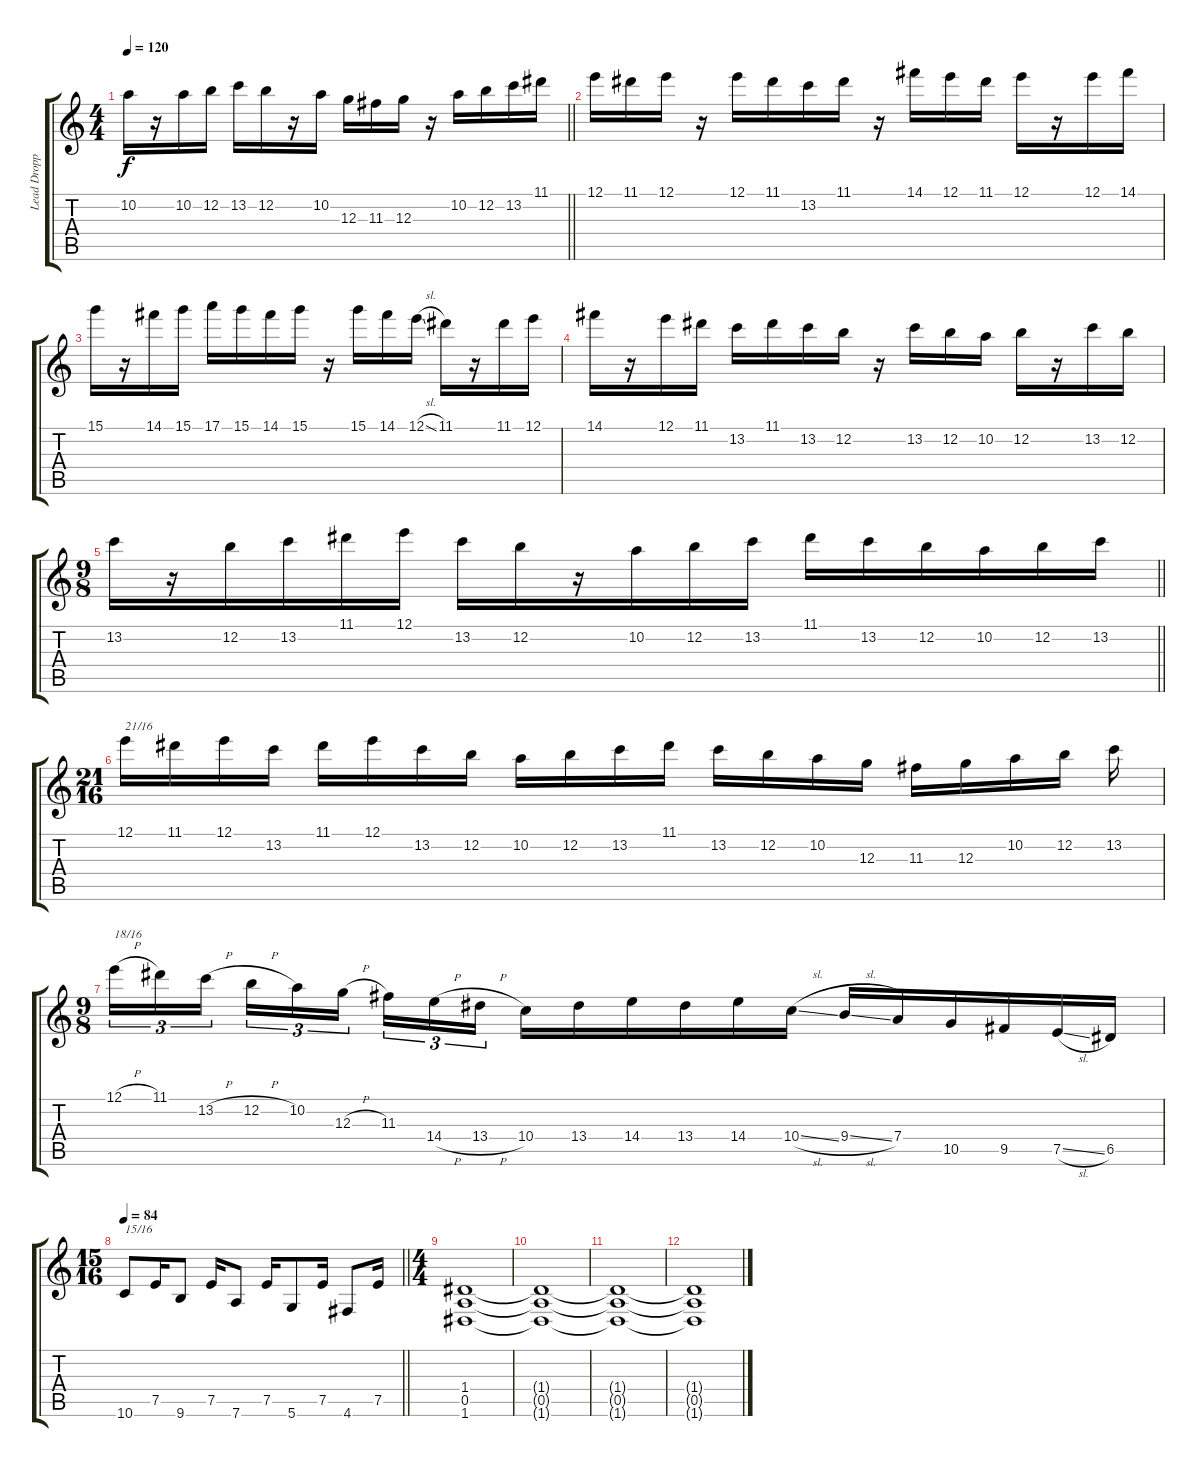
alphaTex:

\track ("Lead Dropped D " "Lead Dropp") {instrument distortionguitar}
\staff {score tabs}
\tuning (E4 B3 G3 D3 A2 D2) {hide}
\ts (4 4)
\tempo 120
\clef g2
\barLineRight lightlight
\ks c
10.2.16{dy f} r.16 10.2.16 12.2.16 13.2.16 12.2.16 r.16 10.2.16 12.3.16 11.3.16 12.3.16 r.16 10.2.16 12.2.16 13.2.16 11.1.16 |
\section ("" "")
12.1.16 11.1.16 12.1.16 r.16 12.1.16 11.1.16 13.2.16 11.1.16 r.16 14.1.16 12.1.16 11.1.16 12.1.16 r.16 12.1.16 14.1.16 |
15.1.16 r.16 14.1.16 15.1.16 17.1.16 15.1.16 14.1.16 15.1.16 r.16 15.1.16 14.1.16 12.1{sl}.16 11.1.16 r.16 11.1.16 12.1.16 |
14.1.16 r.16 12.1.16 11.1.16 13.2.16 11.1.16 13.2.16 12.2.16 r.16 13.2.16 12.2.16 10.2.16 12.2.16 r.16 13.2.16 12.2.16 |
\ts (9 8)
\barLineRight lightlight
13.2.16 r.16 12.2.16 13.2.16 11.1.16 12.1.16 13.2.16 12.2.16 r.16 10.2.16 12.2.16 13.2.16 11.1.16 13.2.16 12.2.16 10.2.16 12.2.16 13.2.16 |
\ts (21 16)
12.1.16{txt "21/16"} 11.1.16 12.1.16 13.2.16 11.1.16 12.1.16 13.2.16 12.2.16 10.2.16 12.2.16 13.2.16 11.1.16 13.2.16 12.2.16 10.2.16 12.3.16 11.3.16 12.3.16 10.2.16 12.2.16 13.2.16 |
\ts (9 8)
12.1{h}.16{tu (3 2) txt "18/16"} 11.1.16{tu (3 2)} 13.2{h}.16{tu (3 2) beam splitsecondary} 12.2{h}.16{tu (3 2)} 10.2.16{tu (3 2)} 12.3{h}.16{tu (3 2) beam splitsecondary} 11.3.16{tu (3 2)} 14.4{h}.16{tu (3 2)} 13.4{h}.16{tu (3 2)} 10.4.16 13.4.16 14.4.16 13.4.16 14.4.16 10.4{sl}.16 9.4{sl}.16 7.4.16 10.5.16 9.5.16 7.5{sl}.16 6.5.16 |
\ts (15 16)
\tempo 84
\barLineRight lightlight
10.6.8{txt "15/16"} 7.5.16 9.6.8 7.5.16 7.6.8 7.5.16 5.6.8 7.5.16 4.6.8 7.5.16 |
\ts (4 4)
(1.4 0.5 1.6).1{volume 0} |
(1.4{t} 0.5{t} 1.6{t}).1 |
(1.4{t} 0.5{t} 1.6{t}).1 |
(1.4{t} 0.5{t} 1.6{t}).1
